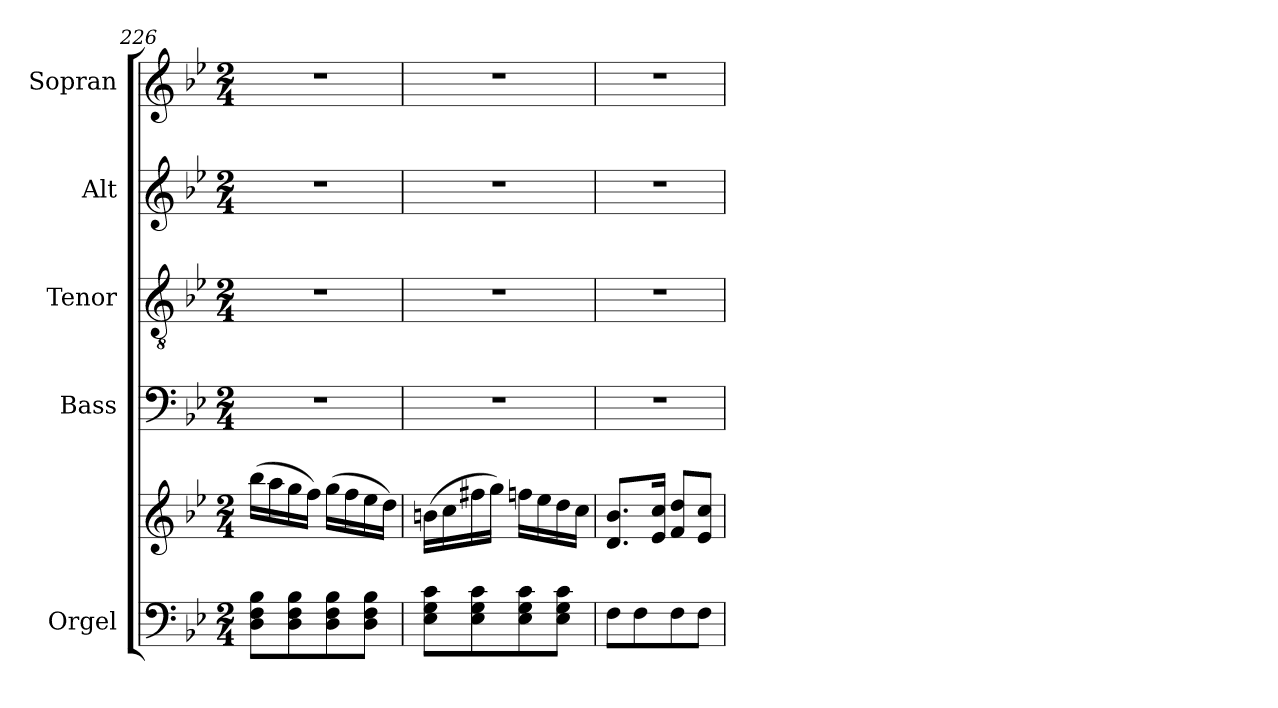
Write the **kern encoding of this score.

**kern	**kern	**kern	**kern	**kern	**kern
*part5	*part5	*part4	*part3	*part2	*part1
*staff6	*staff5	*staff4	*staff3	*staff2	*staff1
*I"Orgel	*	*I"Bass	*I"Tenor	*I"Alt	*I"Sopran
*I'Org.	*	*I'B.	*I'T.	*I'A.	*I'S.
*clefF4	*clefG2	*clefF4	*clefGv2	*clefG2	*clefG2
*k[b-e-]	*k[b-e-]	*k[b-e-]	*k[b-e-]	*k[b-e-]	*k[b-e-]
*B-:	*B-:	*B-:	*B-:	*B-:	*B-:
*M2/4	*M2/4	*M2/4	*M2/4	*M2/4	*M2/4
=226	=226	=226	=226	=226	=226
8D\ 8F\ 8B-\L	(>16bb-\LL	2r	2r	2r	2r
.	16aa\	.	.	.	.
8D\ 8F\ 8B-\	16gg\	.	.	.	.
.	16ff\JJ)	.	.	.	.
8D\ 8F\ 8B-\	(>16gg\LL	.	.	.	.
.	16ff\	.	.	.	.
8D\ 8F\ 8B-\J	16ee-\	.	.	.	.
.	16dd\JJ)	.	.	.	.
!!LO:PB:g=z
=227	=227	=227	=227	=227	=227
8E-\ 8G\ 8c\L	(>16bn\LL	2r	2r	2r	2r
.	16cc\	.	.	.	.
8E-\ 8G\ 8c\	16ff#X\	.	.	.	.
.	16gg\JJ)	.	.	.	.
8E-\ 8G\ 8c\	16ffn\LL	.	.	.	.
.	16ee-\	.	.	.	.
8E-\ 8G\ 8c\J	16dd\	.	.	.	.
.	16cc\JJ	.	.	.	.
=228	=228	=228	=228	=228	=228
8F\L	8.d/ 8.b-/L	2r	2r	2r	2r
8F\	.	.	.	.	.
.	16e-/ 16cc/Jk	.	.	.	.
8F\	8f/ 8dd/L	.	.	.	.
8F\J	8e-/ 8cc/J	.	.	.	.
=	=	=	=	=	=
*-	*-	*-	*-	*-	*-
